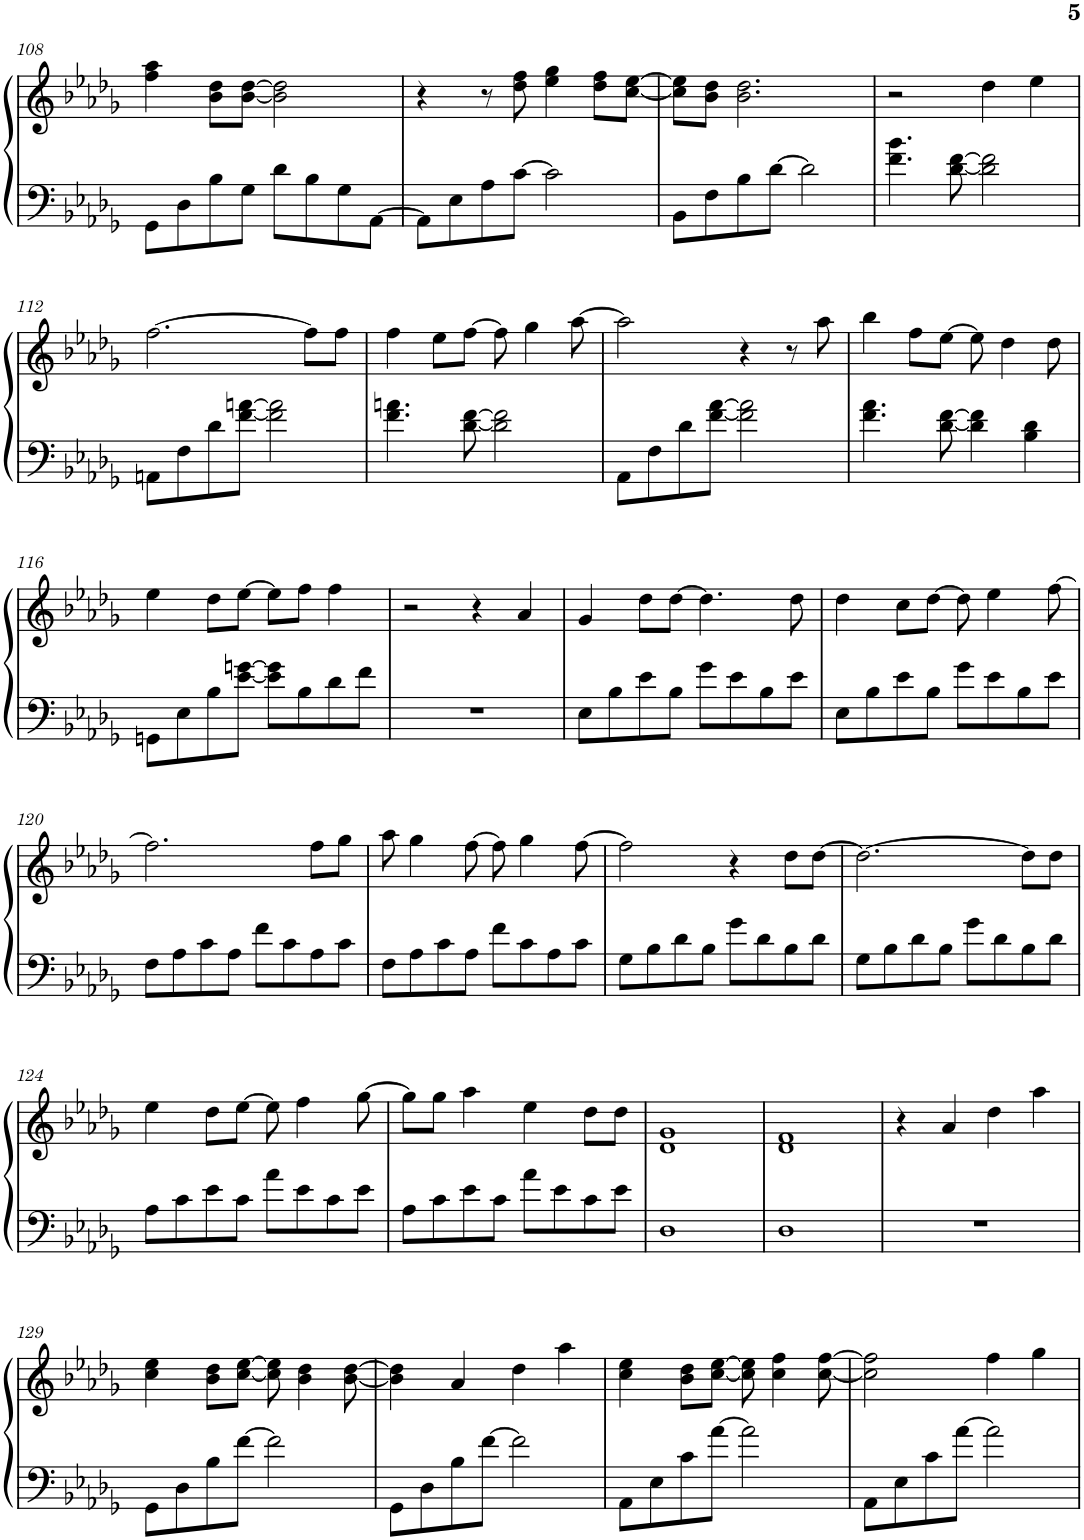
**kern	**kern
*part1	*part1
*staff2	*staff1
*I"钢琴, Piano 1	*
*I'Pno.	*
!!LO:PB:g=z
*clefF4	*clefG2
*k[b-e-a-d-g-]	*k[b-e-a-d-g-]
*M4/4	*M4/4
=108	=108
8GG-\L	4ff\ 4aa-\
8D-\	.
8B-\	8b-\ 8dd-\L
8G-\J	[8b-\ [8dd-\J
8d-\L	2b-\] 2dd-\]
8B-\	.
8G-\	.
[8AA-\J	.
=109	=109
8AA-\L]	4r
8E-\	.
8A-\	8r
[8c\J	8dd-\ 8ff\
2c\]	4ee-\ 4gg-\
.	8dd-\ 8ff\L
.	[8cc\ [8ee-\J
=110	=110
8BB-\L	8cc\] 8ee-\]L
8F\	8b-\ 8dd-\J
8B-\	2.b-\ 2.dd-\
[8d-\J	.
2d-\]	.
=111	=111
4.f\ 4.b-\	2r
[8d-\ [8f\	.
2d-\] 2f\]	4dd-\
.	4ee-\
!!LO:LB:g=z
=112	=112
8AAn\L	[2.ff\
8F\	.
8d-\	.
[8f\ [8an\J	.
2f\] 2a\]	.
.	8ff\L]
.	8ff\J
=113	=113
4.f\ 4.an\	4ff\
.	8ee-\L
[8d-\ [8f\	[8ff\J
2d-\] 2f\]	8ff\]
.	4gg-\
.	[8aa-\
=114	=114
8AA-\L	2aa-\]
8F\	.
8d-\	.
[8f\ [8a-\J	.
2f\] 2a-\]	4r
.	8r
.	8aa-\
=115	=115
4.f\ 4.a-\	4bb-\
.	8ff\L
[8d-\ [8f\	[8ee-\J
4d-\] 4f\]	8ee-\]
.	4dd-\
4B-\ 4d-\	.
.	8dd-\
!!LO:LB:g=z
=116	=116
8GGn\L	4ee-\
8E-\	.
8B-\	8dd-\L
[8e-\ [8gn\J	[8ee-\J
8e-\] 8g\]L	8ee-\L]
8B-\	8ff\J
8d-\	4ff\
8f\J	.
=117	=117
1r	2r
.	4r
.	4a-/
=118	=118
8E-\L	4g-/
8B-\	.
8e-\	8dd-\L
8B-\J	[8dd-\J
8g-\L	4.dd-\]
8e-\	.
8B-\	.
8e-\J	8dd-\
=119	=119
8E-\L	4dd-\
8B-\	.
8e-\	8cc\L
8B-\J	[8dd-\J
8g-\L	8dd-\]
8e-\	4ee-\
8B-\	.
8e-\J	[8ff\
!!LO:LB:g=z
=120	=120
8F\L	2.ff\]
8A-\	.
8c\	.
8A-\J	.
8f\L	.
8c\	.
8A-\	8ff\L
8c\J	8gg-\J
=121	=121
8F\L	8aa-\
8A-\	4gg-\
8c\	.
8A-\J	[8ff\
8f\L	8ff\]
8c\	4gg-\
8A-\	.
8c\J	[8ff\
=122	=122
8G-\L	2ff\]
8B-\	.
8d-\	.
8B-\J	.
8g-\L	4r
8d-\	.
8B-\	8dd-\L
8d-\J	[8dd-\J
=123	=123
8G-\L	2.dd-\_
8B-\	.
8d-\	.
8B-\J	.
8g-\L	.
8d-\	.
8B-\	8dd-\L]
8d-\J	8dd-\J
!!LO:LB:g=z
=124	=124
8A-\L	4ee-\
8c\	.
8e-\	8dd-\L
8c\J	[8ee-\J
8a-\L	8ee-\]
8e-\	4ff\
8c\	.
8e-\J	[8gg-\
=125	=125
8A-\L	8gg-\L]
8c\	8gg-\J
8e-\	4aa-\
8c\J	.
8a-\L	4ee-\
8e-\	.
8c\	8dd-\L
8e-\J	8dd-\J
=126	=126
1D-	1d- 1g-
=127	=127
1D-	1d- 1f
=128	=128
1r	4r
.	4a-/
.	4dd-\
.	4aa-\
!!LO:LB:g=z
=129	=129
8GG-\L	4cc\ 4ee-\
8D-\	.
8B-\	8b-\ 8dd-\L
[8f\J	[8cc\ [8ee-\J
2f\]	8cc\] 8ee-\]
.	4b-\ 4dd-\
.	[8b-\ [8dd-\
=130	=130
8GG-\L	4b-\] 4dd-\]
8D-\	.
8B-\	4a-/
[8f\J	.
2f\]	4dd-\
.	4aa-\
=131	=131
8AA-\L	4cc\ 4ee-\
8E-\	.
8c\	8b-\ 8dd-\L
[8a-\J	[8cc\ [8ee-\J
2a-\]	8cc\] 8ee-\]
.	4cc\ 4ff\
.	[8cc\ [8ff\
=132	=132
8AA-\L	2cc\] 2ff\]
8E-\	.
8c\	.
[8a-\J	.
2a-\]	4ff\
.	4gg-\
=	=
*-	*-
